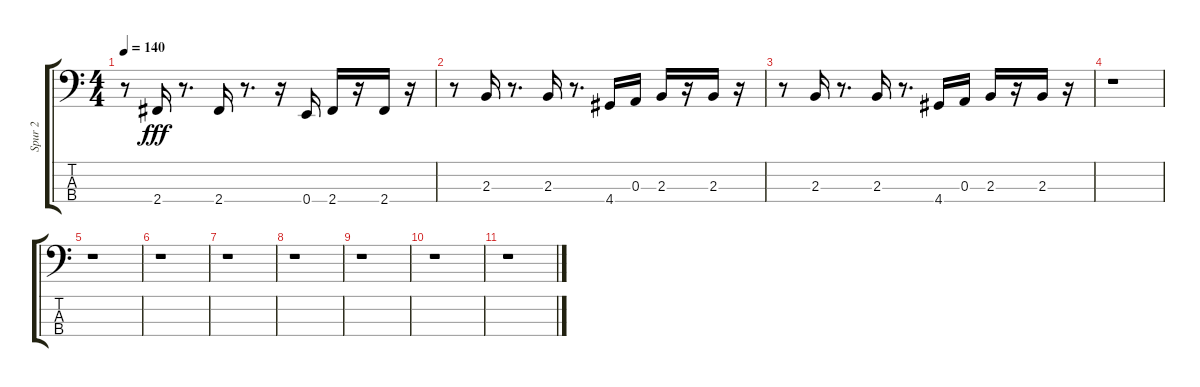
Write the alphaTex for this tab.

\track ("Spur 2" "Spur 2") {instrument electricbassfinger}
\staff {score tabs}
\tuning (G2 D2 A1 E1) {hide}
\ts (4 4)
\tempo 140
\clef f4
\ks c
r.8{dy fff} 2.4.16 r.8{d} 2.4.16 r.8{d} r.16 0.4.16 2.4.16 r.16 2.4.16 r.16 |
r.8 2.3.16 r.8{d} 2.3.16 r.8{d} 4.4.16 0.3.16 2.3.16 r.16 2.3.16 r.16 |
r.8 2.3.16 r.8{d} 2.3.16 r.8{d} 4.4.16 0.3.16 2.3.16 r.16 2.3.16 r.16 |
r.1 |
r.1 |
r.1 |
r.1 |
r.1 |
r.1 |
r.1 |
r.1
